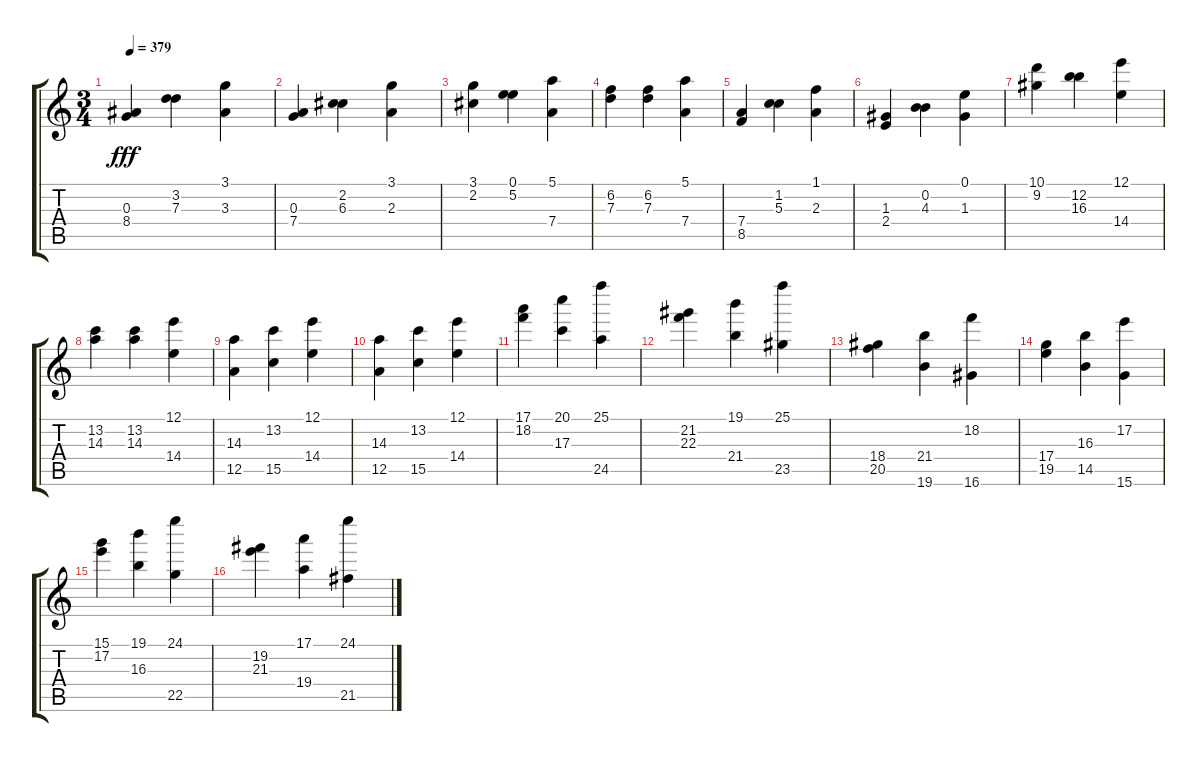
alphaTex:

\track "" {instrument acousticguitarnylon}
\staff {score tabs}
\tuning (E4 B3 G3 D3 A2 E2) {hide}
\ts (3 4)
\tempo 379
\clef g2
\ks c
(0.3 8.4).4{dy fff} (3.2 7.3).4 (3.1 3.3).4 |
(0.3 7.4).4 (2.2 6.3).4 (3.1 2.3).4 |
(3.1 2.2).4 (0.1 5.2).4 (5.1 7.4).4 |
(6.2 7.3).4 (6.2 7.3).4 (5.1 7.4).4 |
(7.4 8.5).4 (1.2 5.3).4 (1.1 2.3).4 |
(1.3 2.4).4 (0.2 4.3).4 (0.1 1.3).4 |
(10.1 9.2).4 (12.2 16.3).4 (12.1 14.4).4 |
(13.2 14.3).4 (13.2 14.3).4 (12.1 14.4).4 |
(14.3 12.5).4 (13.2 15.5).4 (12.1 14.4).4 |
(14.3 12.5).4 (13.2 15.5).4 (12.1 14.4).4 |
(17.1 18.2).4 (20.1 17.3).4 (25.1 24.5).4 |
(21.2 22.3).4 (19.1 21.4).4 (25.1 23.5).4 |
(18.4 20.5).4 (21.4 19.6).4 (18.2 16.6).4 |
(17.4 19.5).4 (16.3 14.5).4 (17.2 15.6).4 |
(15.1 17.2).4 (19.1 16.3).4 (24.1 22.5).4 |
(19.2 21.3).4 (17.1 19.4).4 (24.1 21.5).4
